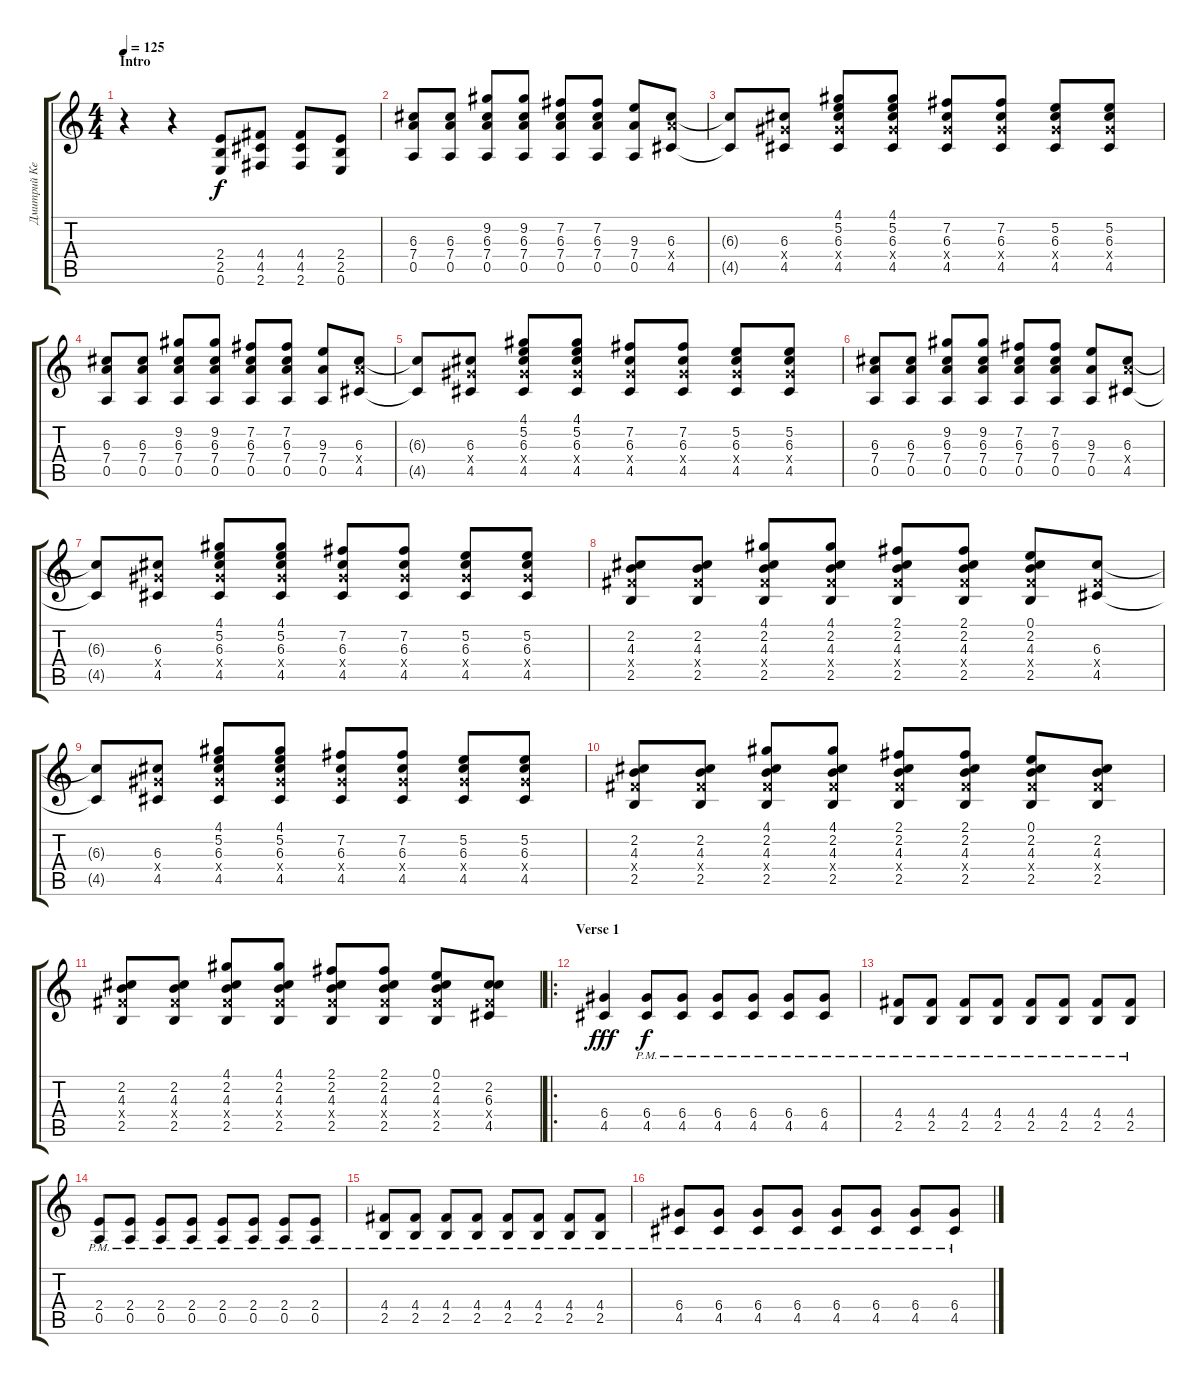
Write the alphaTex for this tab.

\track ("Дмитрий Кежватов (Guitar 1)" "Дмитрий Ке") {instrument distortionguitar}
\staff {score tabs}
\tuning (E4 B3 G3 D3 A2 E2) {hide}
\ts (4 4)
\section ("" "Intro")
\tempo 125
\clef g2
\ks c
r.4{dy f instrument distortionguitar} r.4 (2.4 2.5 0.6).8 (4.4 4.5 2.6).8 (4.4 4.5 2.6).8 (2.4 2.5 0.6).8 |
(6.3 7.4 0.5).8 (6.3 7.4 0.5).8 (9.2 6.3 7.4 0.5).8 (9.2 6.3 7.4 0.5).8 (7.2 6.3 7.4 0.5).8 (7.2 6.3 7.4 0.5).8 (9.3 7.4 0.5).8 (6.3 7.4{x} 4.5).8 |
(6.3{t} 4.5{t}).8 (6.3 6.4{x} 4.5).8 (4.1 5.2 6.3 6.4{x} 4.5).8 (4.1 5.2 6.3 6.4{x} 4.5).8 (7.2 6.3 6.4{x} 4.5).8 (7.2 6.3 6.4{x} 4.5).8 (5.2 6.3 6.4{x} 4.5).8 (5.2 6.3 6.4{x} 4.5).8 |
(6.3 7.4 0.5).8 (6.3 7.4 0.5).8 (9.2 6.3 7.4 0.5).8 (9.2 6.3 7.4 0.5).8 (7.2 6.3 7.4 0.5).8 (7.2 6.3 7.4 0.5).8 (9.3 7.4 0.5).8 (6.3 7.4{x} 4.5).8 |
(6.3{t} 4.5{t}).8 (6.3 6.4{x} 4.5).8 (4.1 5.2 6.3 6.4{x} 4.5).8 (4.1 5.2 6.3 6.4{x} 4.5).8 (7.2 6.3 6.4{x} 4.5).8 (7.2 6.3 6.4{x} 4.5).8 (5.2 6.3 6.4{x} 4.5).8 (5.2 6.3 6.4{x} 4.5).8 |
(6.3 7.4 0.5).8 (6.3 7.4 0.5).8 (9.2 6.3 7.4 0.5).8 (9.2 6.3 7.4 0.5).8 (7.2 6.3 7.4 0.5).8 (7.2 6.3 7.4 0.5).8 (9.3 7.4 0.5).8 (6.3 7.4{x} 4.5).8 |
(6.3{t} 4.5{t}).8 (6.3 6.4{x} 4.5).8 (4.1 5.2 6.3 6.4{x} 4.5).8 (4.1 5.2 6.3 6.4{x} 4.5).8 (7.2 6.3 6.4{x} 4.5).8 (7.2 6.3 6.4{x} 4.5).8 (5.2 6.3 6.4{x} 4.5).8 (5.2 6.3 6.4{x} 4.5).8 |
(2.2 4.3 4.4{x} 2.5).8 (2.2 4.3 4.4{x} 2.5).8 (4.1 2.2 4.3 4.4{x} 2.5).8 (4.1 2.2 4.3 4.4{x} 2.5).8 (2.1 2.2 4.3 4.4{x} 2.5).8 (2.1 2.2 4.3 4.4{x} 2.5).8 (0.1 2.2 4.3 4.4{x} 2.5).8 (6.3 4.4{x} 4.5).8 |
(6.3{t} 4.5{t}).8 (6.3 6.4{x} 4.5).8 (4.1 5.2 6.3 6.4{x} 4.5).8 (4.1 5.2 6.3 6.4{x} 4.5).8 (7.2 6.3 6.4{x} 4.5).8 (7.2 6.3 6.4{x} 4.5).8 (5.2 6.3 6.4{x} 4.5).8 (5.2 6.3 6.4{x} 4.5).8 |
(2.2 4.3 4.4{x} 2.5).8 (2.2 4.3 4.4{x} 2.5).8 (4.1 2.2 4.3 4.4{x} 2.5).8 (4.1 2.2 4.3 4.4{x} 2.5).8 (2.1 2.2 4.3 4.4{x} 2.5).8 (2.1 2.2 4.3 4.4{x} 2.5).8 (0.1 2.2 4.3 4.4{x} 2.5).8 (2.2 4.3 4.4{x} 2.5).8 |
(2.2 4.3 4.4{x} 2.5).8 (2.2 4.3 4.4{x} 2.5).8 (4.1 2.2 4.3 4.4{x} 2.5).8 (4.1 2.2 4.3 4.4{x} 2.5).8 (2.1 2.2 4.3 4.4{x} 2.5).8 (2.1 2.2 4.3 4.4{x} 2.5).8 (0.1 2.2 4.3 4.4{x} 2.5).8 (2.2 6.3 4.4{x} 4.5).8 |
\ro
\section ("" "Verse 1")
(6.4 4.5).4{dy fff} (6.4{pm} 4.5{pm}).8{dy f} (6.4{pm} 4.5{pm}).8 (6.4{pm} 4.5{pm}).8 (6.4{pm} 4.5{pm}).8 (6.4{pm} 4.5{pm}).8 (6.4{pm} 4.5{pm}).8 |
(4.4{pm} 2.5{pm}).8 (4.4{pm} 2.5{pm}).8 (4.4{pm} 2.5{pm}).8 (4.4{pm} 2.5{pm}).8 (4.4{pm} 2.5{pm}).8 (4.4{pm} 2.5{pm}).8 (4.4{pm} 2.5{pm}).8 (4.4{pm} 2.5{pm}).8 |
(2.4{pm} 0.5{pm}).8 (2.4{pm} 0.5{pm}).8 (2.4{pm} 0.5{pm}).8 (2.4{pm} 0.5{pm}).8 (2.4{pm} 0.5{pm}).8 (2.4{pm} 0.5{pm}).8 (2.4{pm} 0.5{pm}).8 (2.4{pm} 0.5{pm}).8 |
(4.4{pm} 2.5{pm}).8 (4.4{pm} 2.5{pm}).8 (4.4{pm} 2.5{pm}).8 (4.4{pm} 2.5{pm}).8 (4.4{pm} 2.5{pm}).8 (4.4{pm} 2.5{pm}).8 (4.4{pm} 2.5{pm}).8 (4.4{pm} 2.5{pm}).8 |
(6.4{pm} 4.5{pm}).8 (6.4{pm} 4.5{pm}).8 (6.4{pm} 4.5{pm}).8 (6.4{pm} 4.5{pm}).8 (6.4{pm} 4.5{pm}).8 (6.4{pm} 4.5{pm}).8 (6.4{pm} 4.5{pm}).8 (6.4{pm} 4.5{pm}).8
